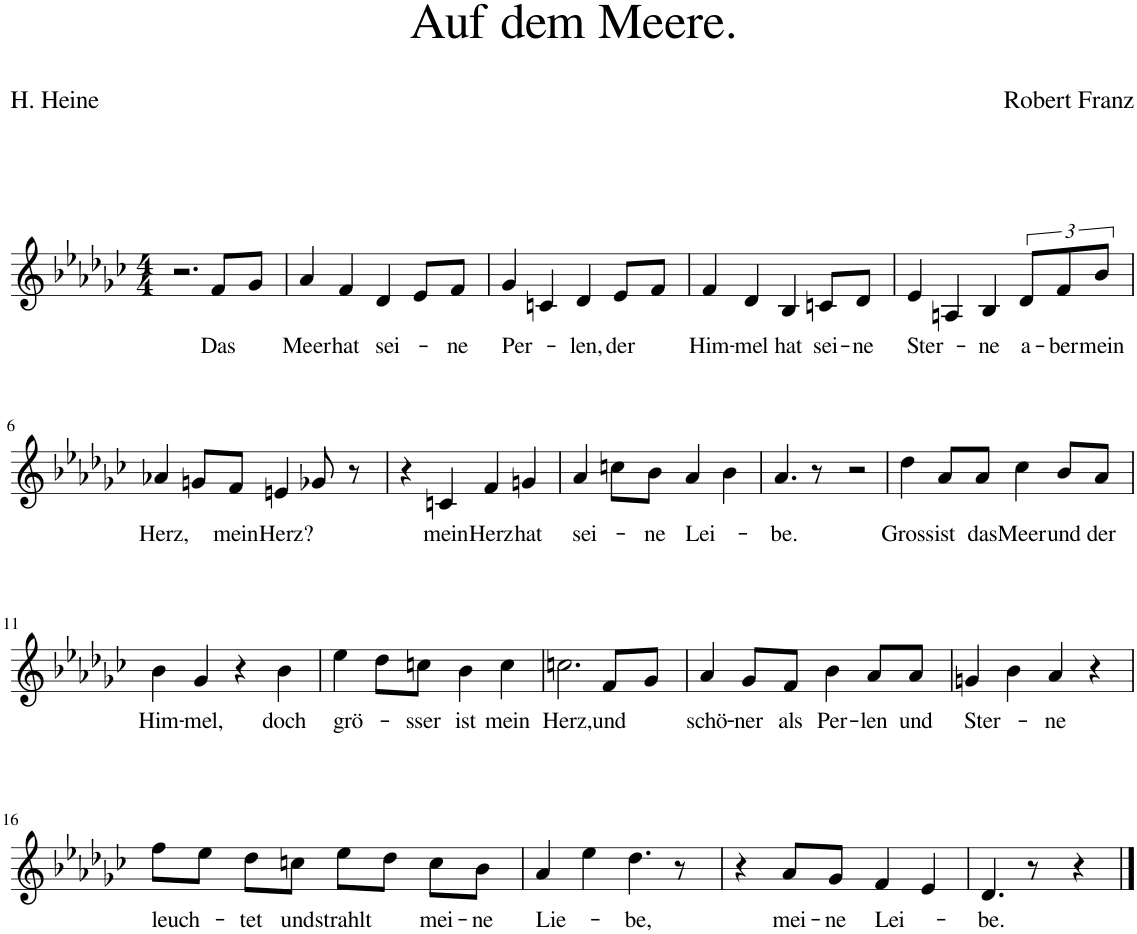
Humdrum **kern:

**kern	**text
*part1	*part1
*staff1	*staff1
*I"Piano	*
*I'Pno	*
*clefG2	*
*k[b-e-a-d-g-c-]	*
*M4/4	*
=1	=1
2.r	.
!	!LO:LY:b
8f/L	Das
8g-/J	.
=2	=2
!	!LO:LY:b
4a-/	Meer
!	!LO:LY:b
4f/	hat
!	!LO:LY:b
4d-/	sei-
8e-/L	.
!	!LO:LY:b
8f/J	-ne
=3	=3
!	!LO:LY:b
4g-/	Per-
4cn/	.
!	!LO:LY:b
4d-/	-len,
!	!LO:LY:b
8e-/L	der
8f/J	.
=4	=4
!	!LO:LY:b
4f/	Him-
!	!LO:LY:b
4d-/	-mel
!	!LO:LY:b
4B-/	hat
!	!LO:LY:b
8cn/L	sei-
!	!LO:LY:b
8d-/J	-ne
=5	=5
!	!LO:LY:b
4e-/	Ster-
4An/	.
!	!LO:LY:b
4B-/	-ne
!	!LO:LY:b
12d-/L	a-
!	!LO:LY:b
12f/	-ber
!	!LO:LY:b
12b-/J	mein
!!LO:LB:g=z
=6	=6
!	!LO:LY:b
4a-X/	Herz,
8gn/L	.
!	!LO:LY:b
8f/J	mein
!	!LO:LY:b
4en/	Herz?
8g-X/	.
8r	.
=7	=7
4r	.
!	!LO:LY:b
4cn/	mein
!	!LO:LY:b
4f/	Herz
!	!LO:LY:b
4gn/	hat
=8	=8
!	!LO:LY:b
4a-/	sei-
8ccn\L	.
!	!LO:LY:b
8b-\J	-ne
!	!LO:LY:b
4a-/	Lei-
4b-\	.
=9	=9
!	!LO:LY:b
4.a-/	-be.
8r	.
2r	.
=10	=10
!	!LO:LY:b
4dd-\	Gross
!	!LO:LY:b
8a-/L	ist
!	!LO:LY:b
8a-/J	das
!	!LO:LY:b
4cc-\	Meer
!	!LO:LY:b
8b-/L	und
!	!LO:LY:b
8a-/J	der
!!LO:LB:g=z
=11	=11
!	!LO:LY:b
4b-\	Him-
!	!LO:LY:b
4g-/	-mel,
4r	.
!	!LO:LY:b
4b-\	doch
=12	=12
!	!LO:LY:b
4ee-\	grö-
8dd-\L	.
!	!LO:LY:b
8ccn\J	-sser
!	!LO:LY:b
4b-\	ist
!	!LO:LY:b
4cc\	mein
=13	=13
!	!LO:LY:b
2.ccn\	Herz,
!	!LO:LY:b
8f/L	und
8g-/J	.
=14	=14
!	!LO:LY:b
4a-/	schö-
!	!LO:LY:b
8g-/L	-ner
!	!LO:LY:b
8f/J	als
!	!LO:LY:b
4b-\	Per-
!	!LO:LY:b
8a-/L	-len
!	!LO:LY:b
8a-/J	und
=15	=15
!	!LO:LY:b
4gn/	Ster-
4b-\	.
!	!LO:LY:b
4a-/	-ne
4r	.
!!LO:LB:g=z
=16	=16
!	!LO:LY:b
8ff\L	leuch-
8ee-\J	.
!	!LO:LY:b
8dd-\L	-tet
!	!LO:LY:b
8ccn\J	und
!	!LO:LY:b
8ee-\L	strahlt
8dd-\J	.
!	!LO:LY:b
8cc\L	mei-
!	!LO:LY:b
8b-\J	-ne
=17	=17
!	!LO:LY:b
4a-/	Lie-
4ee-\	.
!	!LO:LY:b
4.dd-\	-be,
8r	.
=18	=18
4r	.
!	!LO:LY:b
8a-/L	mei-
!	!LO:LY:b
8g-/J	-ne
!	!LO:LY:b
4f/	Lei-
4e-/	.
=19	=19
!	!LO:LY:b
4.d-/	-be.
8r	.
4r	.
==	==
*-	*-
